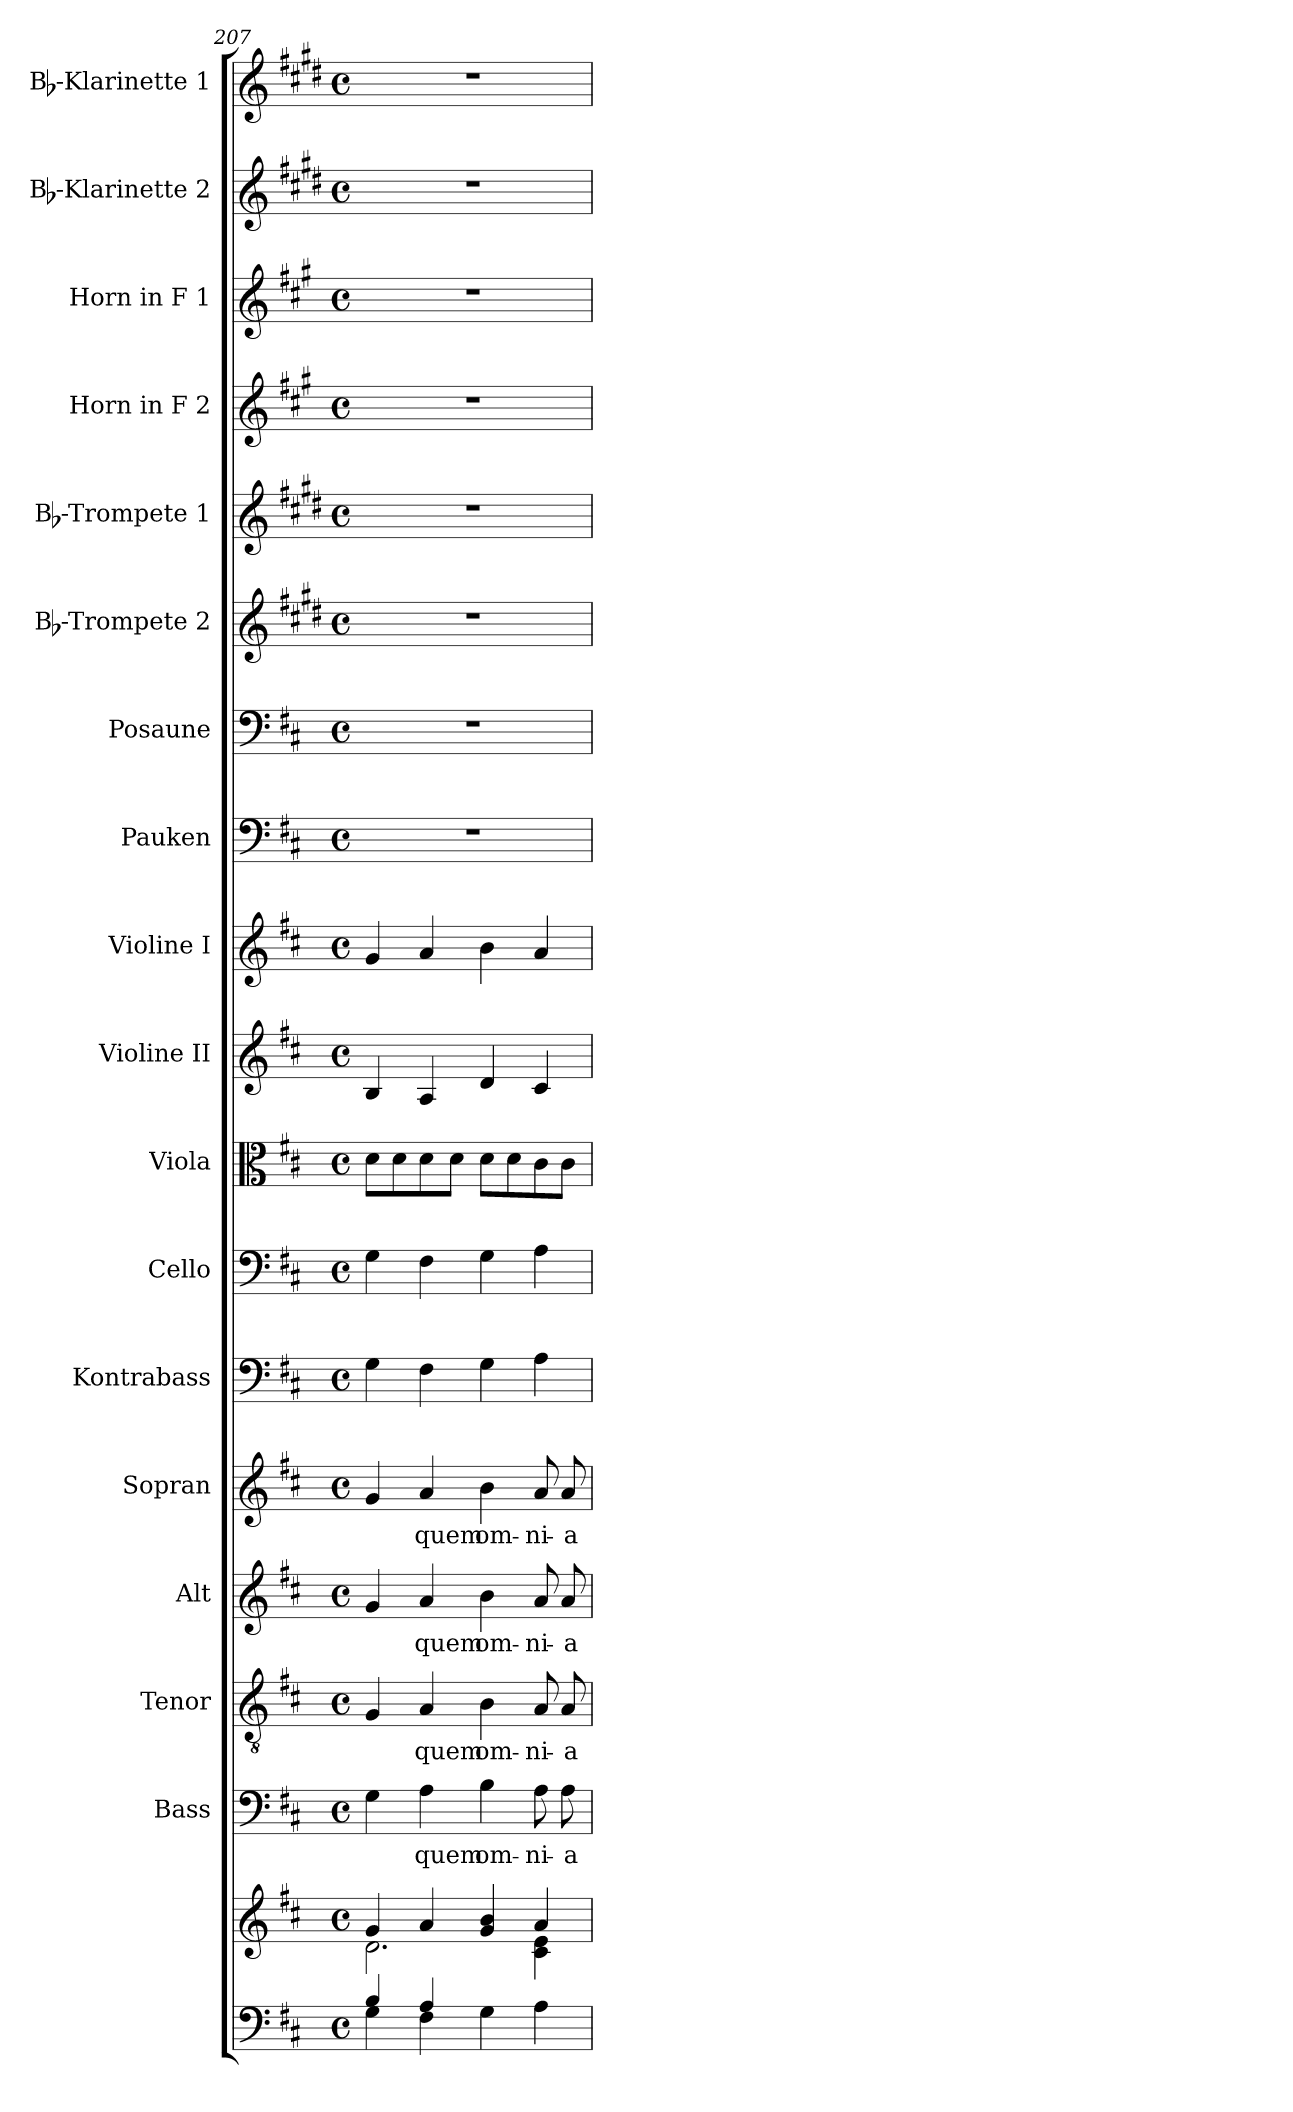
**kern	**kern	**kern	**text	**kern	**text	**kern	**text	**kern	**text	**kern	**kern	**kern	**kern	**kern	**kern	**kern	**kern	**kern	**kern	**kern	**kern	**kern
*part18	*part18	*part17	*part17	*part16	*part16	*part15	*part15	*part14	*part14	*part13	*part12	*part11	*part10	*part9	*part8	*part7	*part6	*part5	*part4	*part3	*part2	*part1
*staff19	*staff18	*staff17	*staff17	*staff16	*staff16	*staff15	*staff15	*staff14	*staff14	*staff13	*staff12	*staff11	*staff10	*staff9	*staff8	*staff7	*staff6	*staff5	*staff4	*staff3	*staff2	*staff1
*	*	*I"Bass	*	*I"Tenor	*	*I"Alt	*	*I"Sopran	*	*I"Kontrabass	*I"Cello	*I"Viola	*I"Violine II	*I"Violine I	*I"Pauken	*I"Posaune	*I"Bb-Trompete 2	*I"Bb-Trompete 1	*I"Horn in F 2	*I"Horn in F 1	*I"Bb-Klarinette 2	*I"Bb-Klarinette 1
*	*	*I'B.	*	*I'T.	*	*I'A.	*	*I'S.	*	*I'Kb.	*	*I'Vla.	*I'Vl. II	*I'Vl. I	*I'Pk.	*I'Pos.	*I'Bb Trp. 2	*I'Bb Trp. 1	*	*	*I'Bb Kl. 2	*I'Bb Kl. 1
*clefF4	*clefG2	*clefF4	*	*clefGv2	*	*clefG2	*	*clefG2	*	*clefF4	*clefF4	*clefC3	*clefG2	*clefG2	*clefF4	*clefF4	*clefG2	*clefG2	*clefG2	*clefG2	*clefG2	*clefG2
*	*	*	*	*	*	*	*	*	*	*ITrd7c12	*	*	*	*	*	*	*ITrd1c2	*ITrd1c2	*ITrd4c7	*ITrd4c7	*ITrd1c2	*ITrd1c2
*k[f#c#]	*k[f#c#]	*k[f#c#]	*	*k[f#c#]	*	*k[f#c#]	*	*k[f#c#]	*	*k[f#c#]	*k[f#c#]	*k[f#c#]	*k[f#c#]	*k[f#c#]	*k[f#c#]	*k[f#c#]	*k[f#c#]	*k[f#c#]	*k[f#c#]	*k[f#c#]	*k[f#c#]	*k[f#c#]
*D:	*D:	*D:	*	*D:	*	*D:	*	*D:	*	*D:	*D:	*D:	*D:	*D:	*D:	*D:	*D:	*D:	*D:	*D:	*D:	*D:
*M4/4	*M4/4	*M4/4	*	*M4/4	*	*M4/4	*	*M4/4	*	*M4/4	*M4/4	*M4/4	*M4/4	*M4/4	*M4/4	*M4/4	*M4/4	*M4/4	*M4/4	*M4/4	*M4/4	*M4/4
*met(c)	*met(c)	*met(c)	*	*met(c)	*	*met(c)	*	*met(c)	*	*met(c)	*met(c)	*met(c)	*met(c)	*met(c)	*met(c)	*met(c)	*met(c)	*met(c)	*met(c)	*met(c)	*met(c)	*met(c)
=207	=207	=207	=207	=207	=207	=207	=207	=207	=207	=207	=207	=207	=207	=207	=207	=207	=207	=207	=207	=207	=207	=207
*^	*^	*	*	*	*	*	*	*	*	*	*	*	*	*	*	*	*	*	*	*	*	*
4B/	4G\	4g/	2.d\	4G\	.	4G/	.	4g/	.	4g/	.	4GG\	4G\	8d\L	4B/	4g/	1r	1r	1r	1r	1r	1r	1r	1r
.	.	.	.	.	.	.	.	.	.	.	.	.	.	8d\	.	.	.	.	.	.	.	.	.	.
!	!	!	!	!	!LO:LY:b	!	!LO:LY:b	!	!LO:LY:b	!	!LO:LY:b	!	!	!	!	!	!	!	!	!	!	!	!	!
4A/	4F#\	4a/	.	4A\	quem	4A/	quem	4a/	quem	4a/	quem	4FF#\	4F#\	8d\	4A/	4a/	.	.	.	.	.	.	.	.
.	.	.	.	.	.	.	.	.	.	.	.	.	.	8d\J	.	.	.	.	.	.	.	.	.	.
!	!	!	!	!	!LO:LY:b	!	!LO:LY:b	!	!LO:LY:b	!	!LO:LY:b	!	!	!	!	!	!	!	!	!	!	!	!	!
2ryy	4G\	4g/ 4b/	.	4B\	om-	4B\	om-	4b\	om-	4b\	om-	4GG\	4G\	8d\L	4d/	4b\	.	.	.	.	.	.	.	.
.	.	.	.	.	.	.	.	.	.	.	.	.	.	8d\	.	.	.	.	.	.	.	.	.	.
!	!	!	!	!	!LO:LY:b	!	!LO:LY:b	!	!LO:LY:b	!	!LO:LY:b	!	!	!	!	!	!	!	!	!	!	!	!	!
.	4A\	4a/	4c#\ 4e\	8A\	-ni-	8A/	-ni-	8a/	-ni-	8a/	-ni-	4AA\	4A\	8c#\	4c#/	4a/	.	.	.	.	.	.	.	.
!	!	!	!	!	!LO:LY:b	!	!LO:LY:b	!	!LO:LY:b	!	!LO:LY:b	!	!	!	!	!	!	!	!	!	!	!	!	!
.	.	.	.	8A\	-a	8A/	-a	8a/	-a	8a/	-a	.	.	8c#\J	.	.	.	.	.	.	.	.	.	.
*v	*v	*	*	*	*	*	*	*	*	*	*	*	*	*	*	*	*	*	*	*	*	*	*	*
*	*v	*v	*	*	*	*	*	*	*	*	*	*	*	*	*	*	*	*	*	*	*	*	*
=	=	=	=	=	=	=	=	=	=	=	=	=	=	=	=	=	=	=	=	=	=	=
*-	*-	*-	*-	*-	*-	*-	*-	*-	*-	*-	*-	*-	*-	*-	*-	*-	*-	*-	*-	*-	*-	*-
